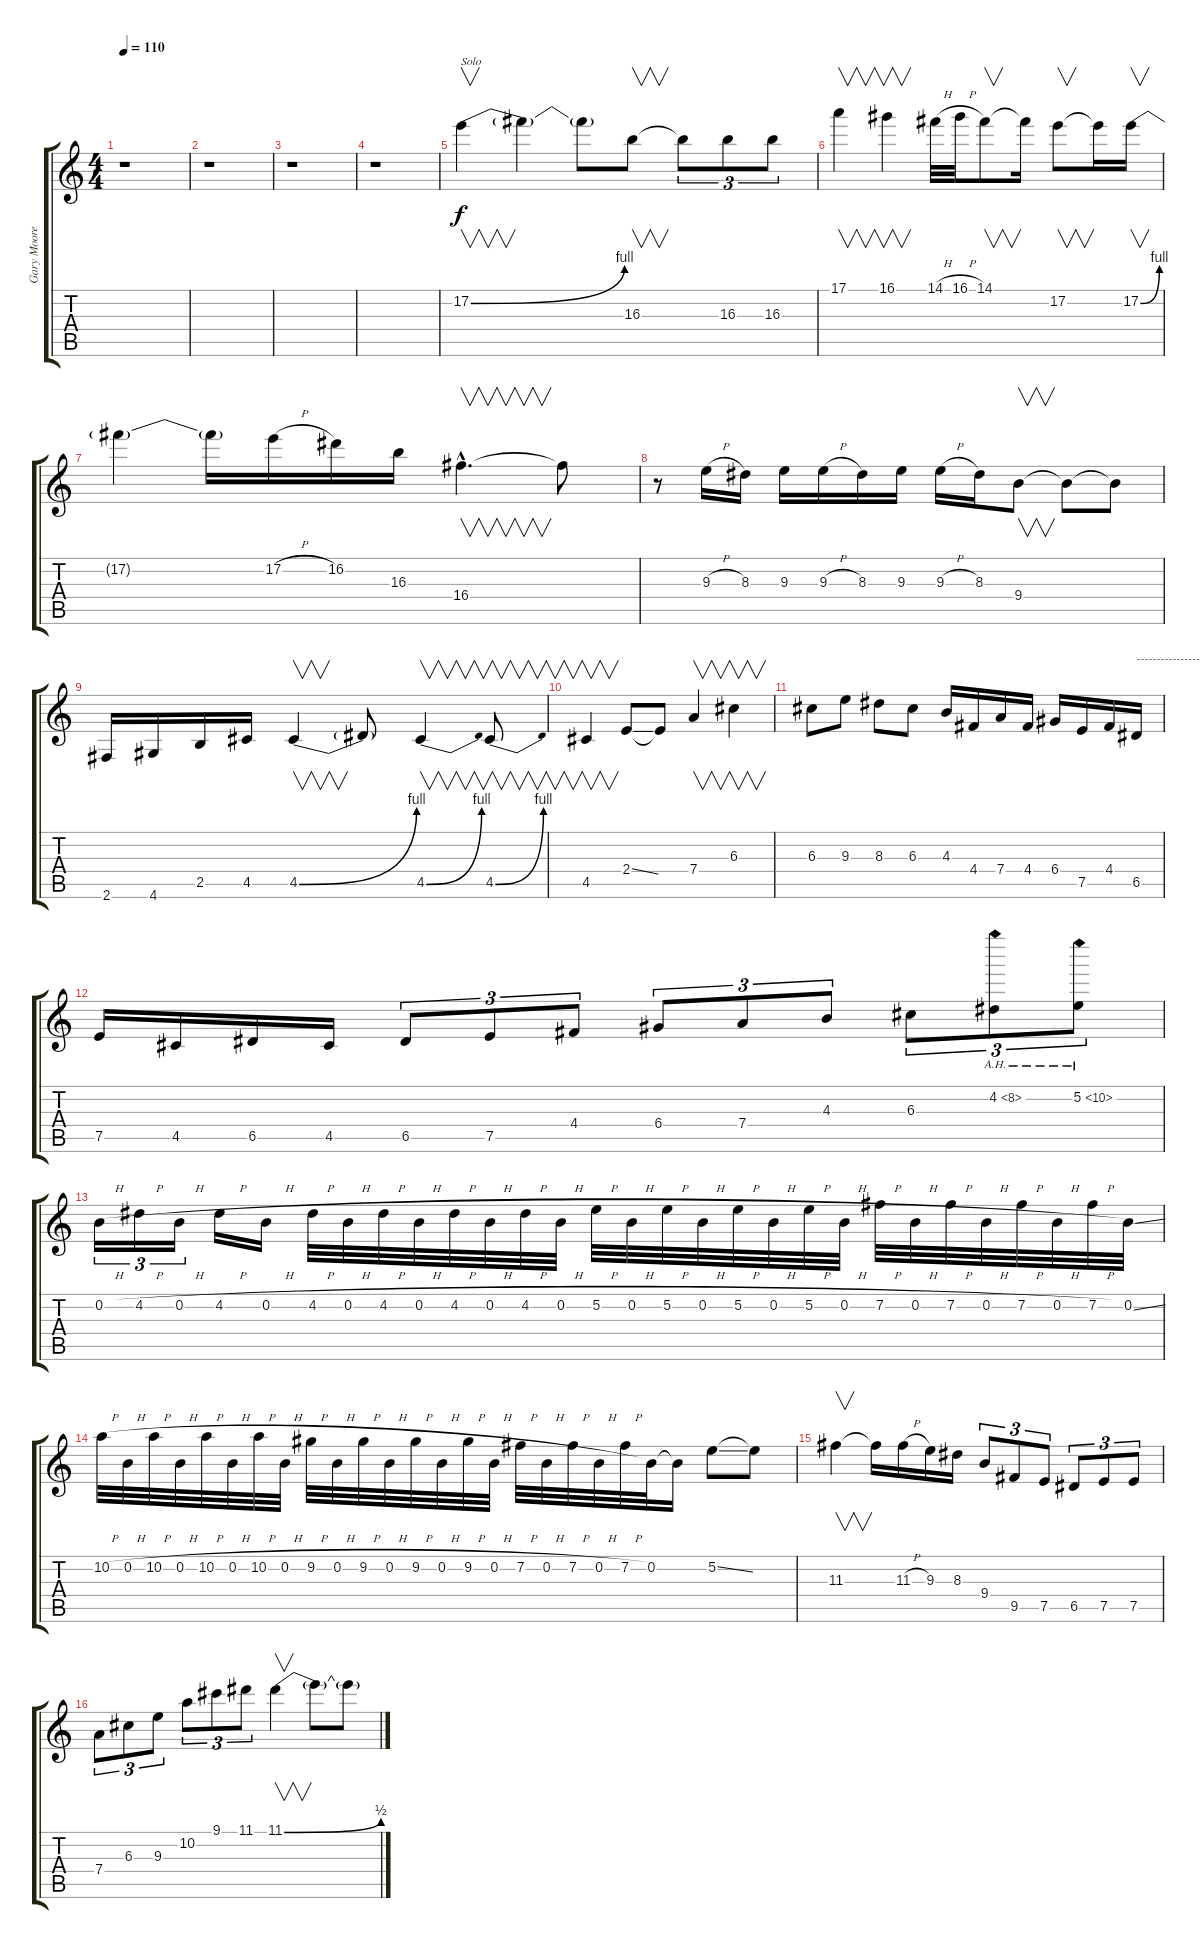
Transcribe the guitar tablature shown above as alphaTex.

\track ("Gary Moore" "Gary Moore") {instrument overdrivenguitar}
\staff {score tabs}
\tuning (E4 B3 G3 D3 A2 E2) {hide}
\ts (4 4)
\tempo 110
\clef g2
\ks c
r.1{dy f} |
r.1 |
r.1 |
r.1 |
17.2{be (bend 0 0 60 4)}.4{v txt "Solo"} 17.2{t}.4 17.2{t}.8 16.3.8{v} 16.3{t}.8{tu (3 2)} 16.3.8{tu (3 2)} 16.3.8{tu (3 2)} |
17.1.4{v} 16.1.4{v} 14.1{h}.32 16.1{h}.32 14.1.8{v} 14.1{t}.16 17.2.8{v} 17.2{t}.16 17.2{be (bend 0 0 60 4)}.16{v} |
17.2{t}.4 17.2{t}.16 17.2{h}.16 16.2.16 16.3.16 16.4{hac}.4{v d} 16.4{t}.8 |
r.8 9.3{h}.16 8.3.16 9.3.16 9.3{h}.16 8.3.16 9.3.16 9.3{h}.16 8.3.16 9.4.8{v} 9.4{t}.8 9.4{t}.8 |
2.6.16 4.6.16 2.5.16 4.5.16 4.5{be (bend 0 0 60 4)}.4{v} 4.5{t}.8 4.5{be (bend 0 0 60 4)}.4{v} 4.5{be (bend 0 0 60 4)}.8{v} |
4.5.4{v} 2.4{ss}.8 2.4{t}.8 7.4.4{v} 6.3.4{v} |
6.3.8 9.3.8 8.3.8 6.3.8 4.3.16 4.4.16 7.4.16 4.4.16 6.4.16 7.5.16 4.4.16 6.5.16{txt "----------------------------------------"} |
7.5.16 4.5.16 6.5.16 4.5.16 6.5.8{tu (3 2)} 7.5.8{tu (3 2)} 4.4.8{tu (3 2)} 6.4.8{tu (3 2)} 7.4.8{tu (3 2)} 4.3.8{tu (3 2)} 6.3.8{tu (3 2)} 4.2{ah 4}.8{tu (3 2)} 5.2{ah 5}.8{tu (3 2)} |
0.2{h}.16{tu (3 2)} 4.2{h}.16{tu (3 2)} 0.2{h}.16{tu (3 2)} 4.2{h}.16 0.2{h}.16 4.2{h}.32 0.2{h}.32 4.2{h}.32 0.2{h}.32 4.2{h}.32 0.2{h}.32 4.2{h}.32 0.2{h}.32 5.2{h}.32 0.2{h}.32 5.2{h}.32 0.2{h}.32 5.2{h}.32 0.2{h}.32 5.2{h}.32 0.2{h}.32 7.2{h}.32 0.2{h}.32 7.2{h}.32 0.2{h}.32 7.2{h}.32 0.2{h}.32 7.2{h}.32 0.2{ss}.32 |
10.2{h}.32 0.2{h}.32 10.2{h}.32 0.2{h}.32 10.2{h}.32 0.2{h}.32 10.2{h}.32 0.2{h}.32 9.2{h}.32 0.2{h}.32 9.2{h}.32 0.2{h}.32 9.2{h}.32 0.2{h}.32 9.2{h}.32 0.2{h}.32 7.2{h}.32 0.2{h}.32 7.2{h}.32 0.2{h}.32 7.2{h}.32 0.2.32 0.2{t}.16 5.2{ss}.8 5.2{t}.8 |
11.3.4{v} 11.3{t}.16 11.3{h}.16 9.3.16 8.3.16 9.4.8{tu (3 2)} 9.5.8{tu (3 2)} 7.5.8{tu (3 2)} 6.5.8{tu (3 2)} 7.5.8{tu (3 2)} 7.5.8{tu (3 2)} |
7.4.8{tu (3 2)} 6.3.8{tu (3 2)} 9.3.8{tu (3 2)} 10.2.8{tu (3 2)} 9.1.8{tu (3 2)} 11.1.8{tu (3 2)} 11.1{be (bend 0 0 60 2)}.4{v} 11.1{t}.8 11.1{t}.8
